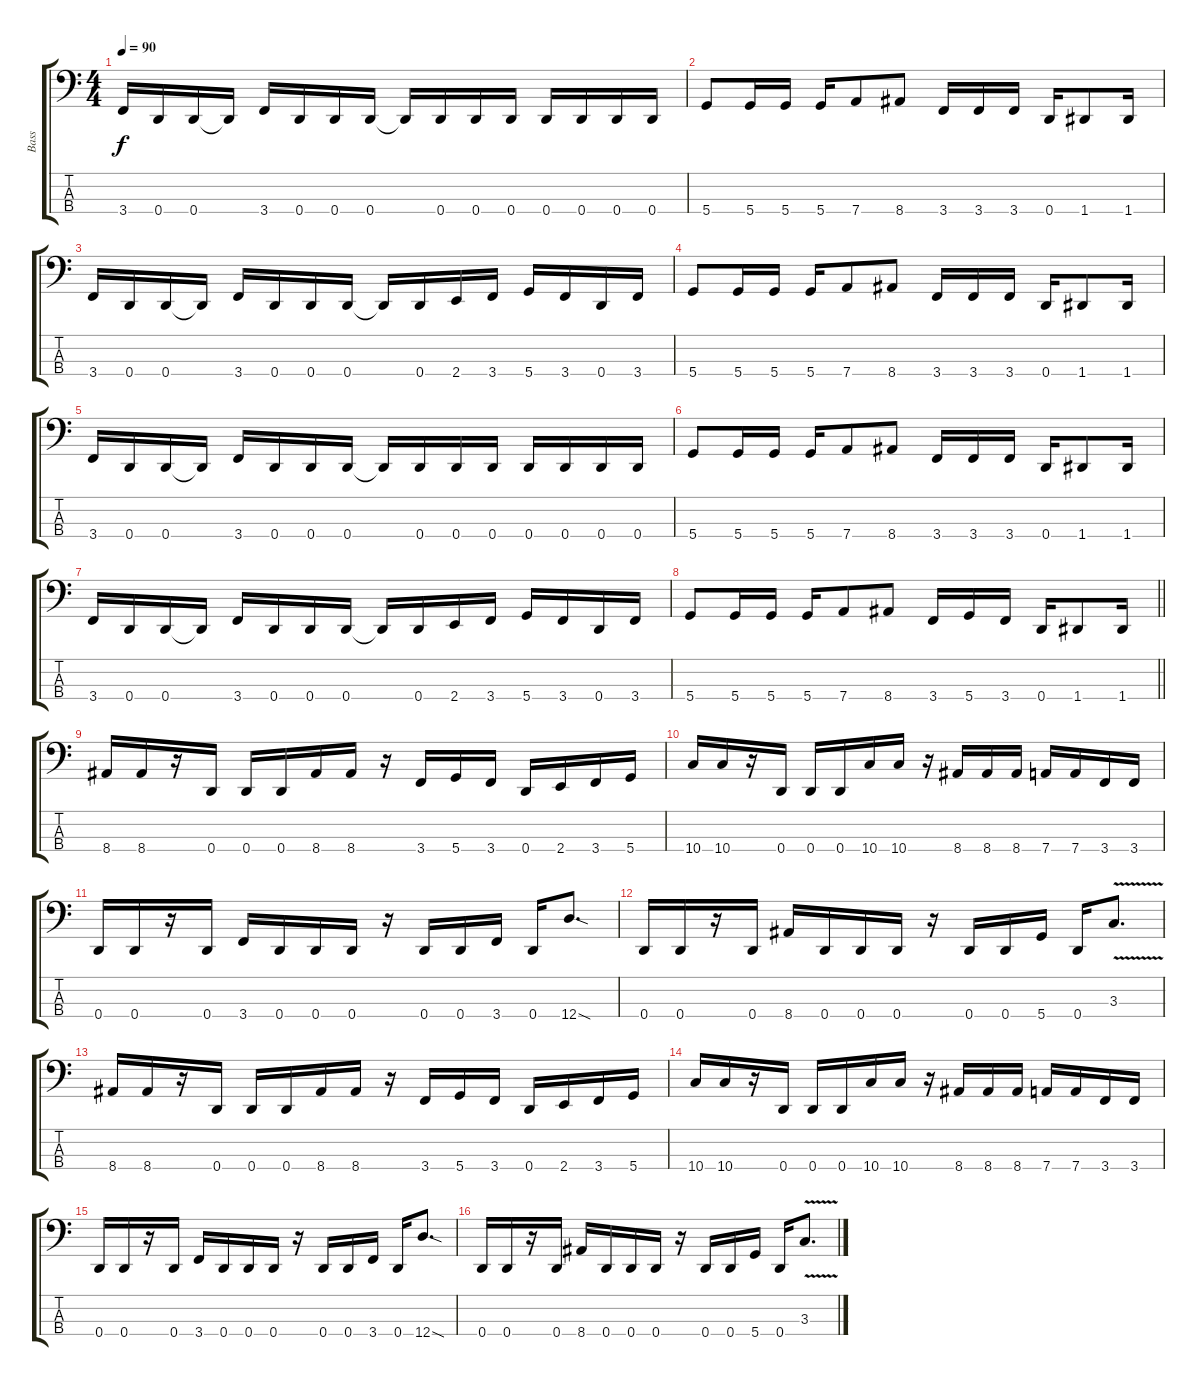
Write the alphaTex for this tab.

\track ("Bass" "Bass") {instrument electricbassfinger}
\staff {score tabs}
\tuning (G2 D2 A1 D1) {hide}
\ts (4 4)
\tempo 90
\clef f4
\ks c
3.4.16{dy f} 0.4.16 0.4.16 0.4{t}.16 3.4.16 0.4.16 0.4.16 0.4.16 0.4{t}.16 0.4.16 0.4.16 0.4.16 0.4.16 0.4.16 0.4.16 0.4.16 |
5.4.8 5.4.16 5.4.16 5.4.16 7.4.8 8.4.8 3.4.16 3.4.16 3.4.16 0.4.16 1.4.8 1.4.16 |
3.4.16 0.4.16 0.4.16 0.4{t}.16 3.4.16 0.4.16 0.4.16 0.4.16 0.4{t}.16 0.4.16 2.4.16 3.4.16 5.4.16 3.4.16 0.4.16 3.4.16 |
5.4.8 5.4.16 5.4.16 5.4.16 7.4.8 8.4.8 3.4.16 3.4.16 3.4.16 0.4.16 1.4.8 1.4.16 |
3.4.16 0.4.16 0.4.16 0.4{t}.16 3.4.16 0.4.16 0.4.16 0.4.16 0.4{t}.16 0.4.16 0.4.16 0.4.16 0.4.16 0.4.16 0.4.16 0.4.16 |
5.4.8 5.4.16 5.4.16 5.4.16 7.4.8 8.4.8 3.4.16 3.4.16 3.4.16 0.4.16 1.4.8 1.4.16 |
3.4.16 0.4.16 0.4.16 0.4{t}.16 3.4.16 0.4.16 0.4.16 0.4.16 0.4{t}.16 0.4.16 2.4.16 3.4.16 5.4.16 3.4.16 0.4.16 3.4.16 |
\barLineRight lightlight
5.4.8 5.4.16 5.4.16 5.4.16 7.4.8 8.4.8 3.4.16 5.4.16 3.4.16 0.4.16 1.4.8 1.4.16 |
8.4.16 8.4.16 r.16 0.4.16 0.4.16 0.4.16 8.4.16 8.4.16 r.16 3.4.16 5.4.16 3.4.16 0.4.16 2.4.16 3.4.16 5.4.16 |
10.4.16 10.4.16 r.16 0.4.16 0.4.16 0.4.16 10.4.16 10.4.16 r.16 8.4.16 8.4.16 8.4.16 7.4.16 7.4.16 3.4.16 3.4.16 |
0.4.16 0.4.16 r.16 0.4.16 3.4.16 0.4.16 0.4.16 0.4.16 r.16 0.4.16 0.4.16 3.4.16 0.4.16 12.4{sod}.8{d} |
0.4.16 0.4.16 r.16 0.4.16 8.4.16 0.4.16 0.4.16 0.4.16 r.16 0.4.16 0.4.16 5.4.16 0.4.16 3.3{v}.8{d} |
8.4.16 8.4.16 r.16 0.4.16 0.4.16 0.4.16 8.4.16 8.4.16 r.16 3.4.16 5.4.16 3.4.16 0.4.16 2.4.16 3.4.16 5.4.16 |
10.4.16 10.4.16 r.16 0.4.16 0.4.16 0.4.16 10.4.16 10.4.16 r.16 8.4.16 8.4.16 8.4.16 7.4.16 7.4.16 3.4.16 3.4.16 |
0.4.16 0.4.16 r.16 0.4.16 3.4.16 0.4.16 0.4.16 0.4.16 r.16 0.4.16 0.4.16 3.4.16 0.4.16 12.4{sod}.8{d} |
0.4.16 0.4.16 r.16 0.4.16 8.4.16 0.4.16 0.4.16 0.4.16 r.16 0.4.16 0.4.16 5.4.16 0.4.16 3.3{v}.8{d}
